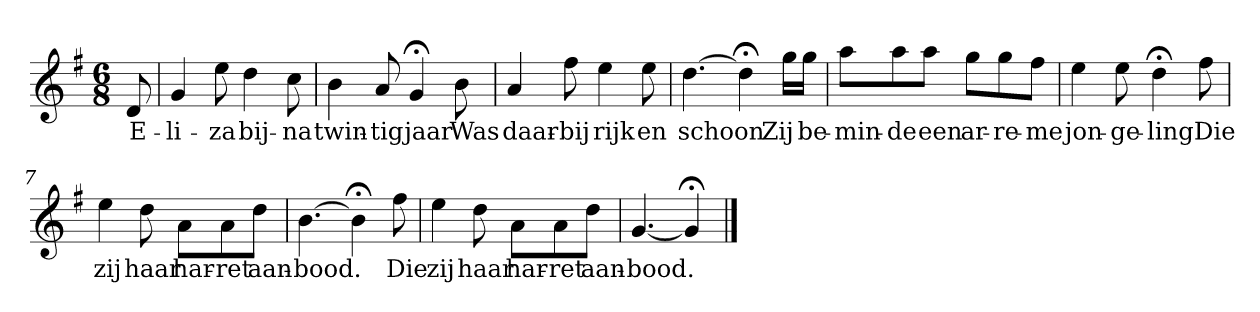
**kern	**text
*part1	*part1
*staff1	*staff1
*k[f#]	*
*G:	*
*M6/8	*
*MM120	*
=	=
8d	E-
=1	=1
4g	-li-
8ee	-za
4dd	bij-
8cc	-na
=2	=2
4b	twin-
8a	-tig
4g;<	jaar
8b	Was
=3	=3
4a	daar-
8ff#	-bij
4ee	rijk
8ee	en
=4	=4
[4.dd	schoon
4dd;<]	.
16ggLL	Zij
16ggJJ	be-
=5	=5
8aaL	-min-
8aa	-de
8aaJ	een
8ggL	ar-
8gg	-re-
8ff#J	-me
=6	=6
4ee	jon-
8ee	-ge-
4dd;<	-ling
8ff#	Die
=7	=7
4ee	zij
8dd	haar
8aL	har-
8a	-ret
8ddJ	aan-
=8	=8
[4.b	-bood.
4b;<]	.
8ff#	Die
=9	=9
4ee	zij
8dd	haar
8aL	har-
8a	-ret
8ddJ	aan-
=10	=10
[4.g	-bood.
4g;<]	.
==	==
*-	*-
